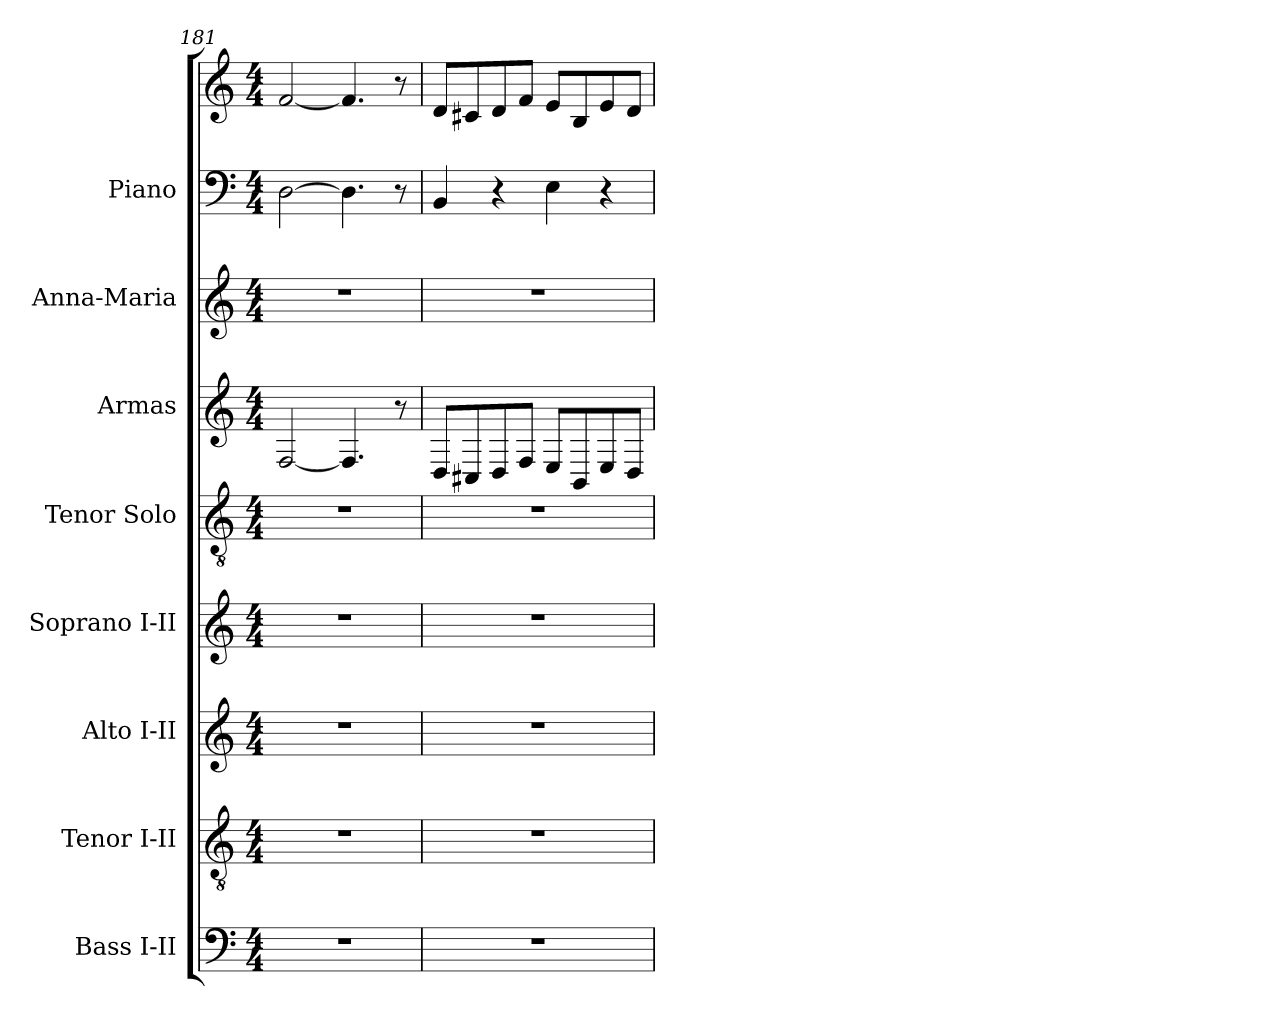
**kern	**kern	**kern	**kern	**kern	**kern	**kern	**kern	**kern
*part8	*part7	*part6	*part5	*part4	*part3	*part2	*part1	*part1
*staff9	*staff8	*staff7	*staff6	*staff5	*staff4	*staff3	*staff2	*staff1
*I"Bass I-II	*I"Tenor I-II	*I"Alto I-II	*I"Soprano I-II	*I"Tenor Solo	*I"Armas	*I"Anna-Maria	*I"Piano	*
*I'B.	*I'T.	*I'A.	*I'S.	*I'T. Solo	*I'Armas	*I'A-M	*I'Pno.	*
*clefF4	*clefGv2	*clefG2	*clefG2	*clefGv2	*clefG2	*clefG2	*clefF4	*clefG2
*	*ITrd7c12	*	*	*ITrd7c12	*ITrd7c12	*	*	*
*k[]	*k[]	*k[]	*k[]	*k[]	*k[]	*k[]	*k[]	*k[]
*C:	*C:	*C:	*C:	*C:	*C:	*C:	*C:	*C:
*M4/4	*M4/4	*M4/4	*M4/4	*M4/4	*M4/4	*M4/4	*M4/4	*M4/4
=181	=181	=181	=181	=181	=181	=181	=181	=181
1r	1r	1r	1r	1r	[<2FFi/	1r	[>2Di\	[<2fi/
.	.	.	.	.	4.FFi/]	.	4.Di\]	4.fi/]
.	.	.	.	.	8r	.	8r	8r
!!LO:LB:g=z
=182	=182	=182	=182	=182	=182	=182	=182	=182
1r	1r	1r	1r	1r	8DDi/L	1r	4BBi/	8di/L
.	.	.	.	.	8CC#Xi/	.	.	8c#Xi/
.	.	.	.	.	8DDi/	.	4r	8di/
.	.	.	.	.	8FFi/J	.	.	8fi/J
.	.	.	.	.	8EEi/L	.	4Ei\	8ei/L
.	.	.	.	.	8BBBi/	.	.	8Bi/
.	.	.	.	.	8EEi/	.	4r	8ei/
.	.	.	.	.	8DDi/J	.	.	8di/J
=	=	=	=	=	=	=	=	=
*-	*-	*-	*-	*-	*-	*-	*-	*-
